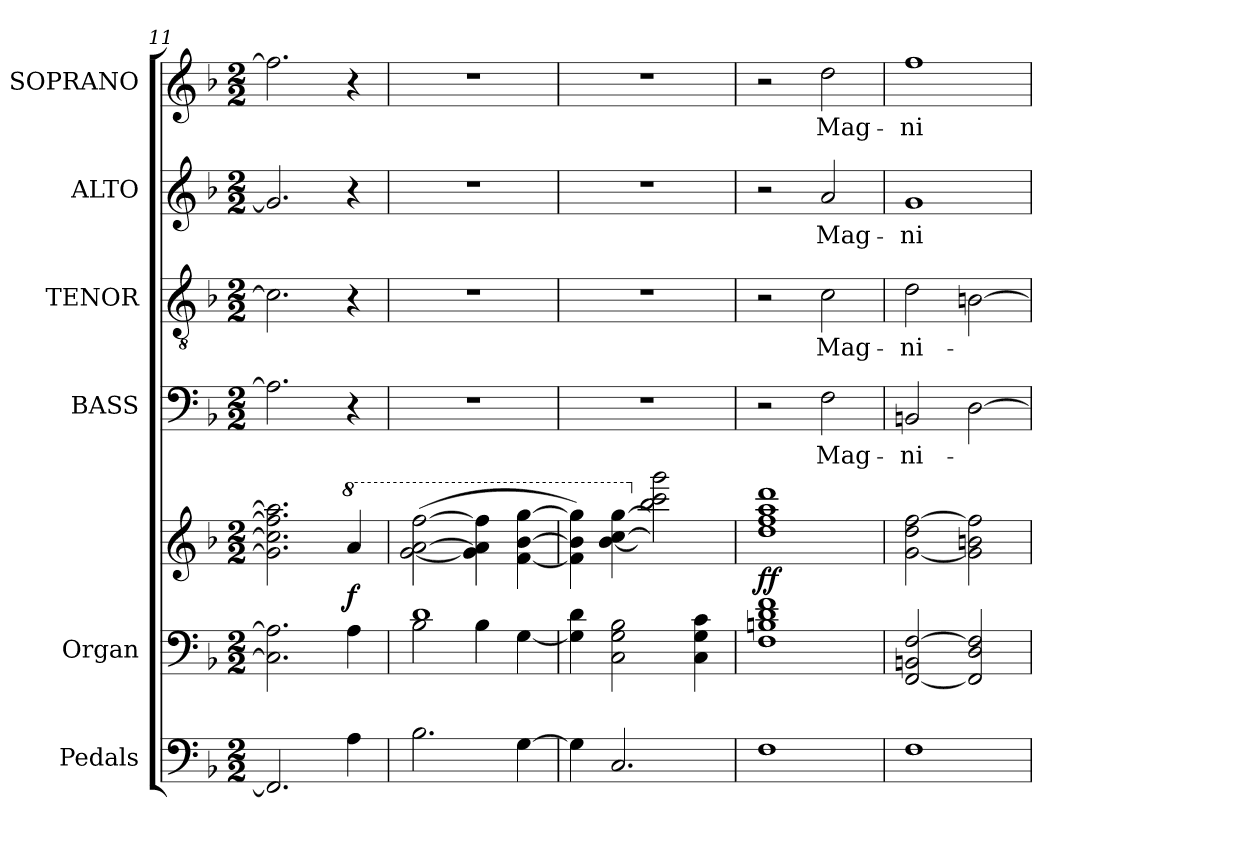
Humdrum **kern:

**kern	**kern	**kern	**dynam	**kern	**text	**kern	**text	**kern	**text	**kern	**text
*part6	*part5	*part5	*part5	*part4	*part4	*part3	*part3	*part2	*part2	*part1	*part1
*staff7	*staff6	*staff5	*staff5/6	*staff4	*staff4	*staff3	*staff3	*staff2	*staff2	*staff1	*staff1
*I"Pedals	*I"Organ	*	*	*I"BASS	*	*I"TENOR	*	*I"ALTO	*	*I"SOPRANO	*
*I'Ped.	*I'Org.	*	*	*I'B.	*	*I'T.	*	*I'A.	*	*I'S.	*
*clefF4	*clefF4	*clefG2	*	*clefF4	*	*clefGv2	*	*clefG2	*	*clefG2	*
*	*	*	*	*	*	*ITrd7c12	*	*	*	*	*
*k[b-]	*k[b-]	*k[b-]	*	*k[b-]	*	*k[b-]	*	*k[b-]	*	*k[b-]	*
*F:	*F:	*F:	*	*F:	*	*F:	*	*F:	*	*F:	*
*M2/2	*M2/2	*M2/2	*	*M2/2	*	*M2/2	*	*M2/2	*	*M2/2	*
=11	=11	=11	=11	=11	=11	=11	=11	=11	=11	=11	=11
2.FFi/]	2.Ci\] 2.Ai]	2.gi\] 2.cci] 2.ffi] 2.aai]	.	2.Ai\]	.	2.Ci\]	.	2.gi/]	.	2.ffi\]	.
*	*	*8va	*	*	*	*	*	*	*	*	*
*	*	*MM50	*	*	*	*	*	*	*	*MM50	*
4Ai\	4Ai\	4aai/	f	4r	.	4r	.	4r	.	4r	.
=12	=12	=12	=12	=12	=12	=12	=12	=12	=12	=12	=12
*	*^	*	*	*	*	*	*	*	*	*	*
2.B-i\	1di	2B-i\	([<2ggi\ [>2aai [>2fffi	.	1r	.	1r	.	1r	.	1r	.
.	.	4B-i\	4ggi\] 4aai] 4fffi]	.	.	.	.	.	.	.	.	.
[>4Gi\	.	[<4Gi\	[<4ffi\ [>4bb-i [>4gggi	.	.	.	.	.	.	.	.	.
*	*v	*v	*	*	*	*	*	*	*	*	*	*
=13	=13	=13	=13	=13	=13	=13	=13	=13	=13	=13	=13
4Gi\]	4Gi\] 4di	4ffi\] 4bb-i] 4gggi])	.	1r	.	1r	.	1r	.	1r	.
2.Ci/	2Ci\ 2Gi 2B-i	[<4bb-i\ [>4ccci [>4gggi	.	.	.	.	.	.	.	.	.
*	*	*X8va	*	*	*	*	*	*	*	*	*
.	.	2bb-i\] 2ccci] 2gggi]	.	.	.	.	.	.	.	.	.
.	4Ci\ 4Gi 4ci	.	.	.	.	.	.	.	.	.	.
=14	=14	=14	=14	=14	=14	=14	=14	=14	=14	=14	=14
1Fi	1Fi 1Bni 1di 1fi	1ddi 1ffi 1aai 1dddi	ff	2r	.	2r	.	2r	.	2r	.
!	!	!	!	!	!LO:LY:b:color=#000000	!	!	!	!	!	!
!	!	!	!	!	!	!	!LO:LY:b:color=#000000	!	!	!	!
!	!	!	!	!	!	!	!	!	!LO:LY:b:color=#000000	!	!
!	!	!	!	!	!	!	!	!	!	!	!LO:LY:b:color=#000000
.	.	.	.	2Fi\	Mag-	2Ci\	Mag-	2ai/	Mag-	2ddi\	Mag-
!!LO:PB:g=z
=15	=15	=15	=15	=15	=15	=15	=15	=15	=15	=15	=15
!	!	!	!	!	!LO:LY:b:color=#000000	!	!	!	!	!	!
!	!	!	!	!	!	!	!LO:LY:b:color=#000000	!	!	!	!
!	!	!	!	!	!	!	!	!	!LO:LY:b:color=#000000	!	!
!	!	!	!	!	!	!	!	!	!	!	!LO:LY:b:color=#000000
1Fi	[<2FFi/ 2BBni [>2Fi	[<2gi\ 2ddi [>2ffi	.	2BBni/	-ni-	2Di\	-ni-	1gi	-ni-	1ffi	-ni-
.	2FFi/] 2Di 2Fi]	2gi\] 2bni 2ffi]	.	[>2Di\	.	[>2BBni\	.	.	.	.	.
=	=	=	=	=	=	=	=	=	=	=	=
*-	*-	*-	*-	*-	*-	*-	*-	*-	*-	*-	*-
